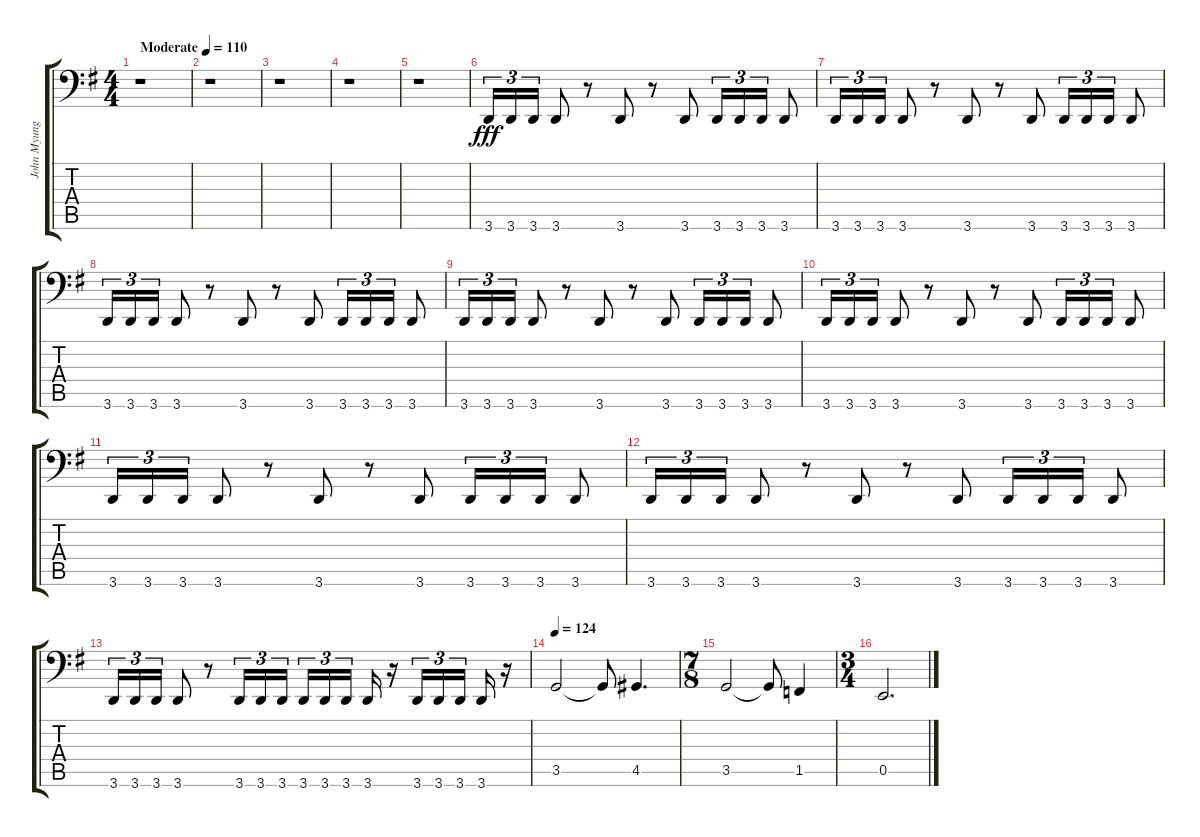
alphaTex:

\track ("John Myung - Bass 6 Strings" "John Myung") {instrument electricbassfinger}
\staff {score tabs}
\tuning (C3 G2 D2 A1 E1 B0) {hide}
\ts (4 4)
\tempo (110 "Moderate")
\clef f4
\ks g
r.1{dy fff instrument electricbassfinger} |
r.1 |
r.1 |
r.1 |
r.1 |
3.6.16{tu (3 2)} 3.6.16{tu (3 2)} 3.6.16{tu (3 2)} 3.6.8 r.8 3.6.8 r.8 3.6.8 3.6.16{tu (3 2)} 3.6.16{tu (3 2)} 3.6.16{tu (3 2)} 3.6.8 |
3.6.16{tu (3 2)} 3.6.16{tu (3 2)} 3.6.16{tu (3 2)} 3.6.8 r.8 3.6.8 r.8 3.6.8 3.6.16{tu (3 2)} 3.6.16{tu (3 2)} 3.6.16{tu (3 2)} 3.6.8 |
3.6.16{tu (3 2)} 3.6.16{tu (3 2)} 3.6.16{tu (3 2)} 3.6.8 r.8 3.6.8 r.8 3.6.8 3.6.16{tu (3 2)} 3.6.16{tu (3 2)} 3.6.16{tu (3 2)} 3.6.8 |
3.6.16{tu (3 2)} 3.6.16{tu (3 2)} 3.6.16{tu (3 2)} 3.6.8 r.8 3.6.8 r.8 3.6.8 3.6.16{tu (3 2)} 3.6.16{tu (3 2)} 3.6.16{tu (3 2)} 3.6.8 |
3.6.16{tu (3 2)} 3.6.16{tu (3 2)} 3.6.16{tu (3 2)} 3.6.8 r.8 3.6.8 r.8 3.6.8 3.6.16{tu (3 2)} 3.6.16{tu (3 2)} 3.6.16{tu (3 2)} 3.6.8 |
3.6.16{tu (3 2)} 3.6.16{tu (3 2)} 3.6.16{tu (3 2)} 3.6.8 r.8 3.6.8 r.8 3.6.8 3.6.16{tu (3 2)} 3.6.16{tu (3 2)} 3.6.16{tu (3 2)} 3.6.8 |
3.6.16{tu (3 2)} 3.6.16{tu (3 2)} 3.6.16{tu (3 2)} 3.6.8 r.8 3.6.8 r.8 3.6.8 3.6.16{tu (3 2)} 3.6.16{tu (3 2)} 3.6.16{tu (3 2)} 3.6.8 |
3.6.16{tu (3 2)} 3.6.16{tu (3 2)} 3.6.16{tu (3 2)} 3.6.8 r.8 3.6.16{tu (3 2)} 3.6.16{tu (3 2)} 3.6.16{tu (3 2)} 3.6.16{tu (3 2)} 3.6.16{tu (3 2)} 3.6.16{tu (3 2) beam splitsecondary} 3.6.16 r.16 3.6.16{tu (3 2)} 3.6.16{tu (3 2)} 3.6.16{tu (3 2) beam splitsecondary} 3.6.16 r.16 |
\tempo 124
3.5.2 3.5{t}.8 4.5.4{d} |
\ts (7 8)
3.5.2 3.5{t}.8 1.5.4 |
\ts (3 4)
0.5.2{d}
